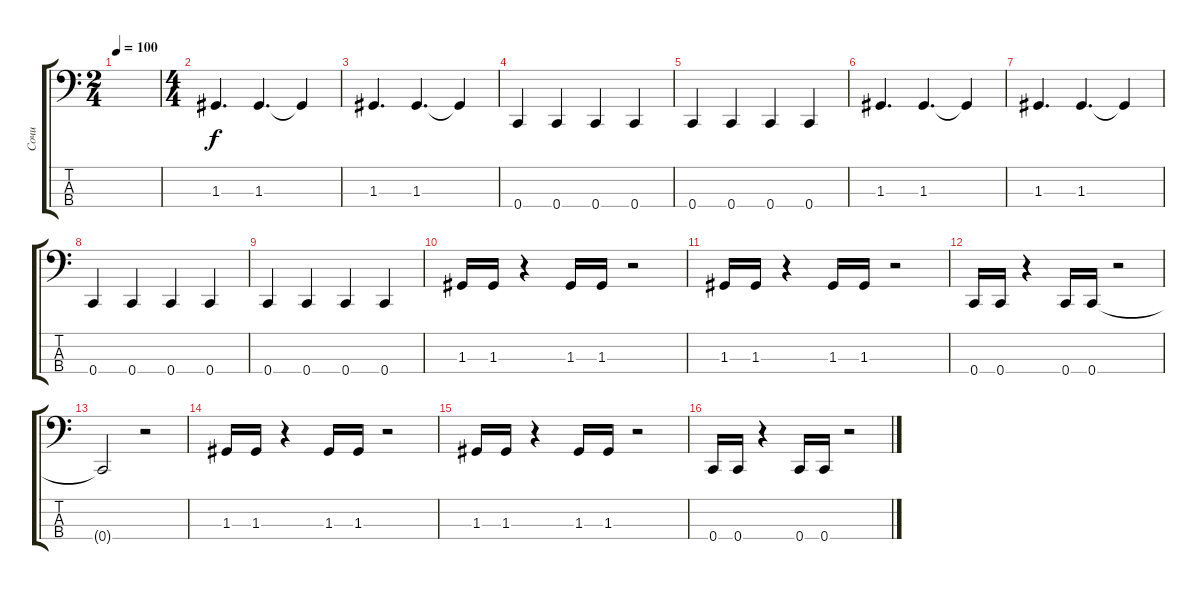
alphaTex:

\track ("Сочи" "Сочи") {instrument electricbasspick}
\staff {score tabs}
\tuning (F2 C2 G1 C1) {hide}
\ts (2 4)
\tempo 100
\clef f4
\ks c
|
\ts (4 4)
1.3.4{d} 1.3.4{d} 1.3{t}.4 |
1.3.4{d} 1.3.4{d} 1.3{t}.4 |
0.4.4 0.4.4 0.4.4 0.4.4 |
0.4.4 0.4.4 0.4.4 0.4.4 |
1.3.4{d} 1.3.4{d} 1.3{t}.4 |
1.3.4{d} 1.3.4{d} 1.3{t}.4 |
0.4.4 0.4.4 0.4.4 0.4.4 |
0.4.4 0.4.4 0.4.4 0.4.4 |
1.3.16 1.3.16 r.4 1.3.16 1.3.16 r.2 |
1.3.16 1.3.16 r.4 1.3.16 1.3.16 r.2 |
0.4.16 0.4.16 r.4 0.4.16 0.4.16 r.2 |
0.4{t}.2 r.2 |
1.3.16 1.3.16 r.4 1.3.16 1.3.16 r.2 |
1.3.16 1.3.16 r.4 1.3.16 1.3.16 r.2 |
0.4.16 0.4.16 r.4 0.4.16 0.4.16 r.2
